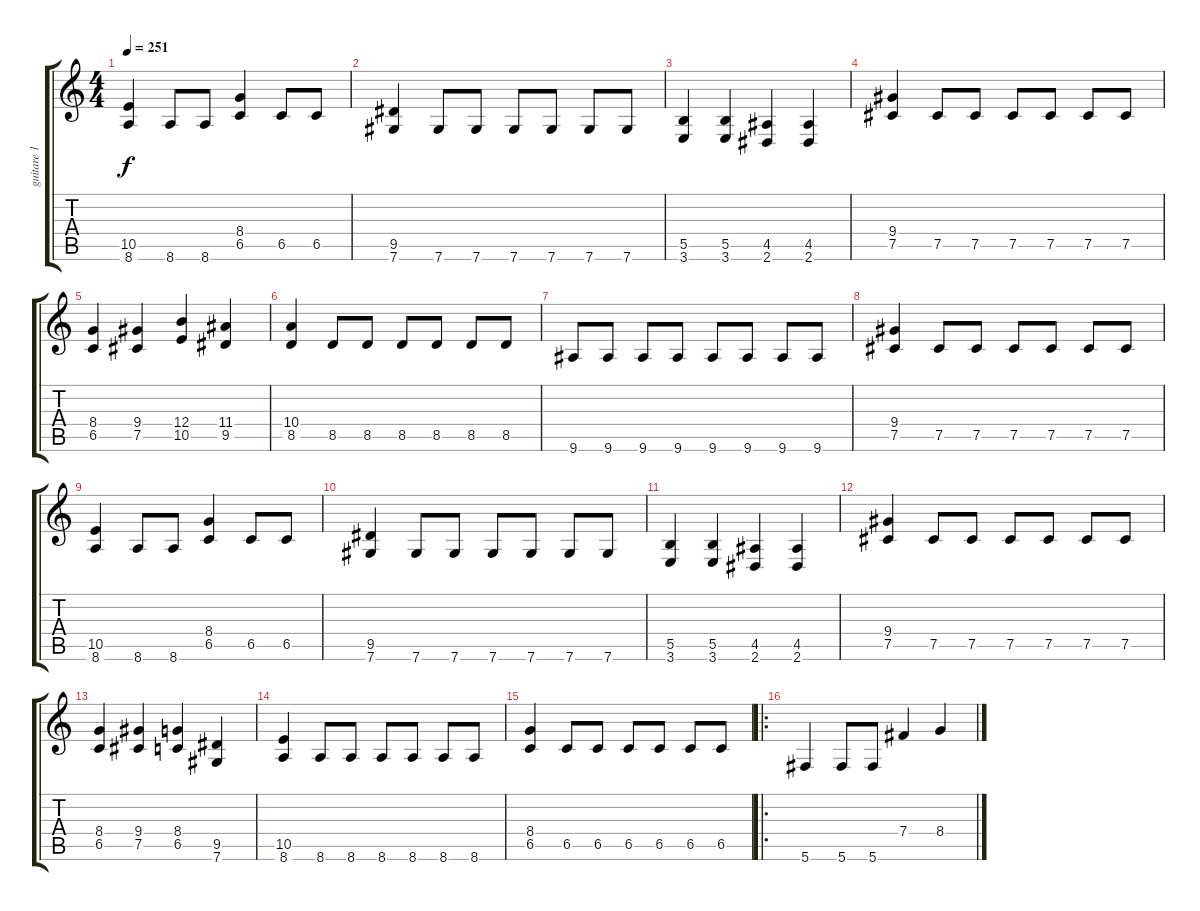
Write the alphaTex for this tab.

\track ("guitare 1" "guitare 1") {instrument distortionguitar}
\staff {score tabs}
\tuning (Db4 Ab3 E3 B2 Gb2 Db2) {hide}
\ts (4 4)
\tempo 251
\clef g2
\ks c
(10.5 8.6).4{dy f} 8.6.8 8.6.8 (8.4 6.5).4 6.5.8 6.5.8 |
(9.5 7.6).4 7.6.8 7.6.8 7.6.8 7.6.8 7.6.8 7.6.8 |
(5.5 3.6).4 (5.5 3.6).4 (4.5 2.6).4 (4.5 2.6).4 |
(9.4 7.5).4 7.5.8 7.5.8 7.5.8 7.5.8 7.5.8 7.5.8 |
(8.4 6.5).4 (9.4 7.5).4 (12.4 10.5).4 (11.4 9.5).4 |
(10.4 8.5).4 8.5.8 8.5.8 8.5.8 8.5.8 8.5.8 8.5.8 |
9.6.8 9.6.8 9.6.8 9.6.8 9.6.8 9.6.8 9.6.8 9.6.8 |
(9.4 7.5).4 7.5.8 7.5.8 7.5.8 7.5.8 7.5.8 7.5.8 |
(10.5 8.6).4 8.6.8 8.6.8 (8.4 6.5).4 6.5.8 6.5.8 |
(9.5 7.6).4 7.6.8 7.6.8 7.6.8 7.6.8 7.6.8 7.6.8 |
(5.5 3.6).4 (5.5 3.6).4 (4.5 2.6).4 (4.5 2.6).4 |
(9.4 7.5).4 7.5.8 7.5.8 7.5.8 7.5.8 7.5.8 7.5.8 |
(8.4 6.5).4 (9.4 7.5).4 (8.4 6.5).4 (9.5 7.6).4 |
(10.5 8.6).4 8.6.8 8.6.8 8.6.8 8.6.8 8.6.8 8.6.8 |
(8.4 6.5).4 6.5.8 6.5.8 6.5.8 6.5.8 6.5.8 6.5.8 |
\ro
5.6.4 5.6.8 5.6.8 7.4.4 8.4.4
